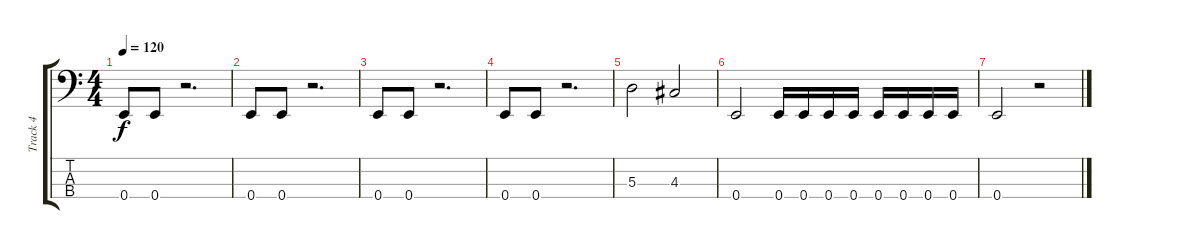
\track ("Track 4" "Track 4") {instrument electricbassfinger}
\staff {score tabs}
\tuning (G2 D2 A1 E1) {hide}
\ts (4 4)
\tempo 120
\clef f4
\ks c
0.4.8{dy f} 0.4.8 r.2{d} |
0.4.8 0.4.8 r.2{d} |
0.4.8 0.4.8 r.2{d} |
0.4.8 0.4.8 r.2{d} |
5.3.2 4.3.2 |
0.4.2 0.4.16 0.4.16 0.4.16 0.4.16 0.4.16 0.4.16 0.4.16 0.4.16 |
0.4.2 r.2
